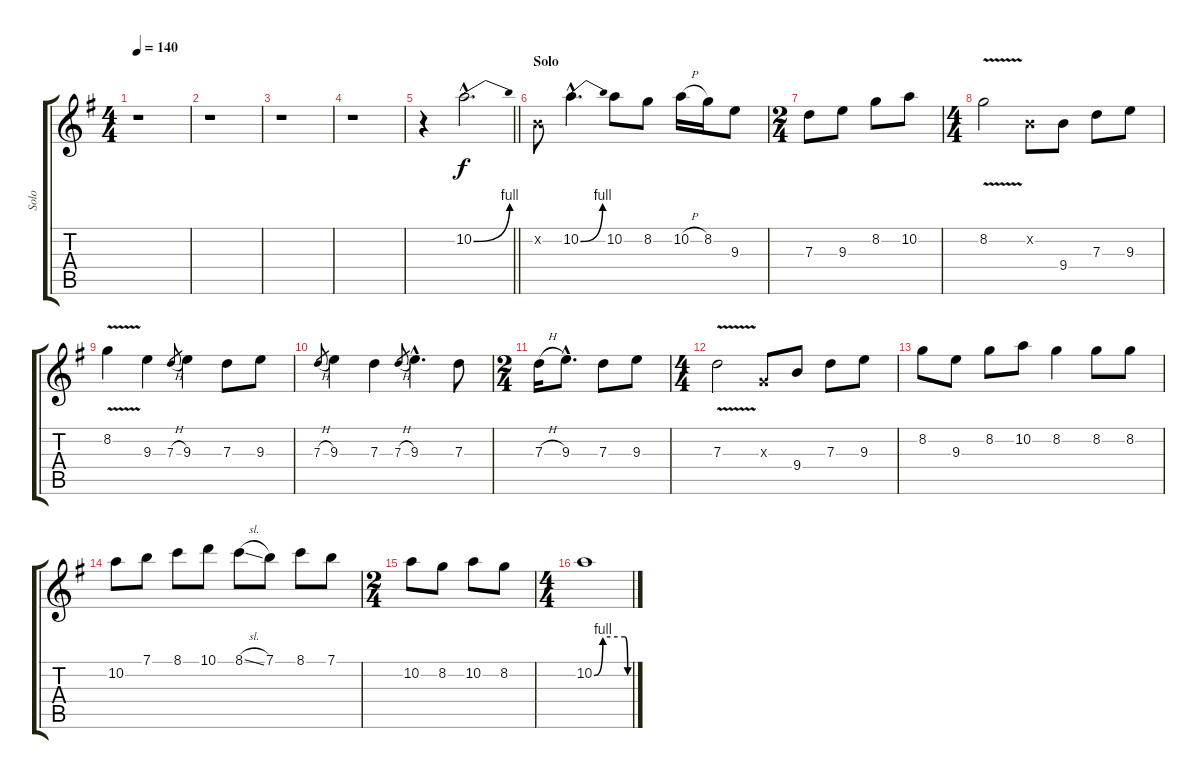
\track ("Solo" "Solo") {instrument overdrivenguitar}
\staff {score tabs}
\tuning (E4 B3 G3 D3 A2 E2) {hide}
\ts (4 4)
\tempo 140
\clef g2
\ks g
r.1{dy f} |
r.1 |
r.1 |
r.1 |
\barLineRight lightlight
r.4 10.2{be (bend 0 0 60 4) hac}.2{d} |
\section ("" "Solo")
0.2{x}.8 10.2{be (bend 0 0 60 4) hac}.4{d} 10.2.8 8.2.8 10.2{h}.16 8.2.16 9.3.8 |
\ts (2 4)
7.3.8 9.3.8 8.2.8 10.2.8 |
\ts (4 4)
8.2{v}.2 0.2{x}.8 9.4.8 7.3.8 9.3.8 |
8.2{v}.4 9.3.4 7.3{h}.8{gr} 9.3.4 7.3.8 9.3.8 |
7.3{h}.8{gr} 9.3.4 7.3.4 7.3{h}.8{gr} 9.3{hac}.4{d} 7.3.8 |
\ts (2 4)
7.3{h}.16 9.3{hac}.8{d} 7.3.8 9.3.8 |
\ts (4 4)
7.3{v}.2 0.3{x}.8 9.4.8 7.3.8 9.3.8 |
8.2.8 9.3.8 8.2.8 10.2.8 8.2.4 8.2.8 8.2.8 |
10.2.8 7.1.8 8.1.8 10.1.8 8.1{sl}.8 7.1.8 8.1.8 7.1.8 |
\ts (2 4)
10.2.8 8.2.8 10.2.8 8.2.8 |
\ts (4 4)
10.2{be (custom 0 0 15 4 53 4 58 0 60 0)}.1
